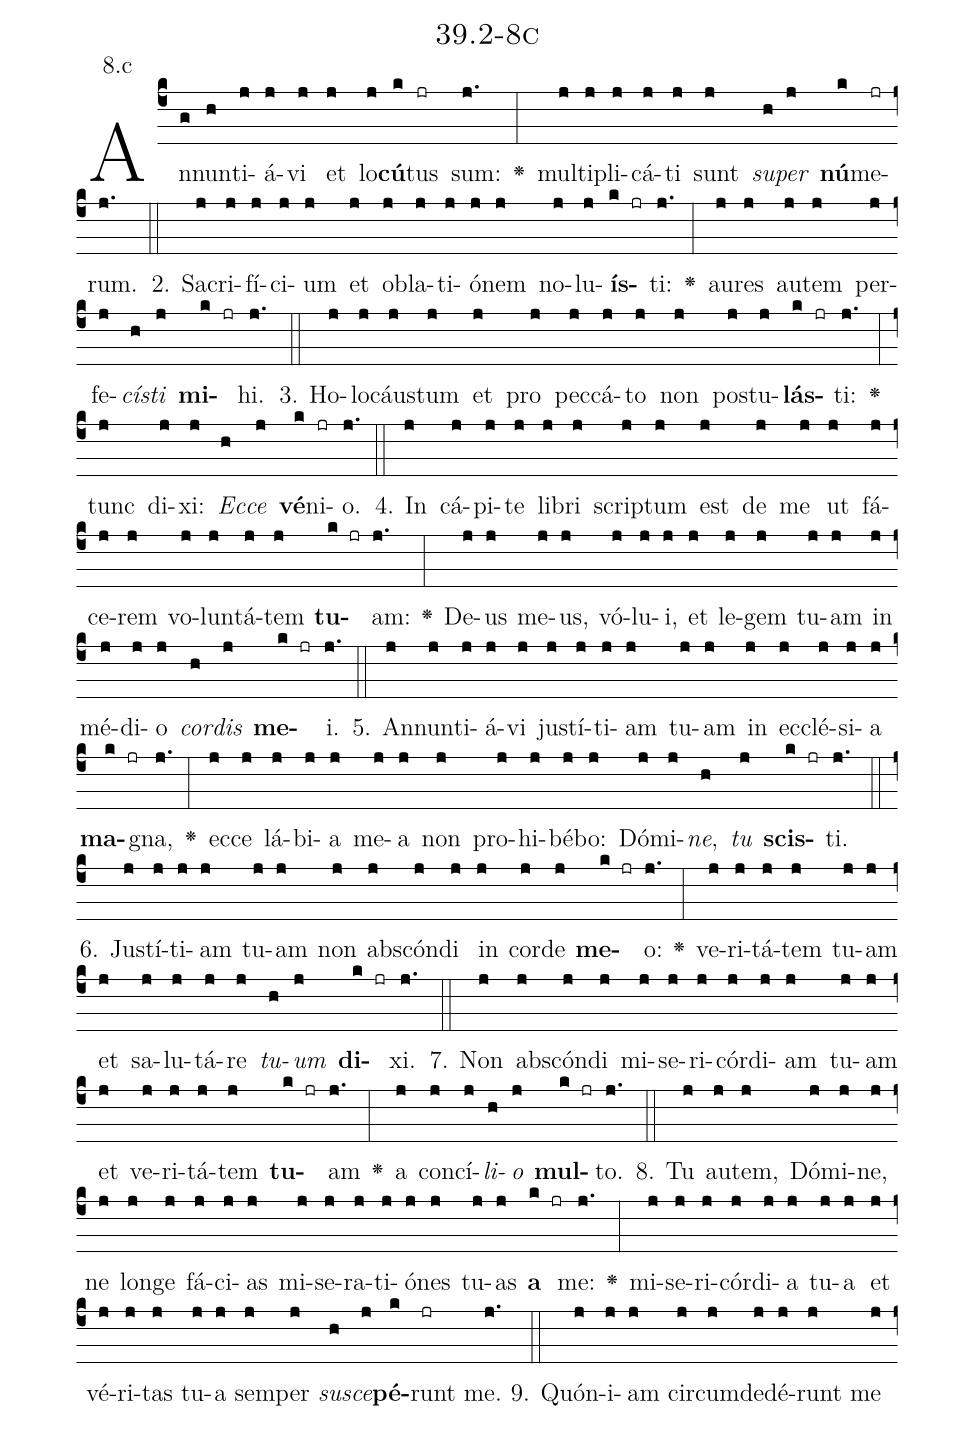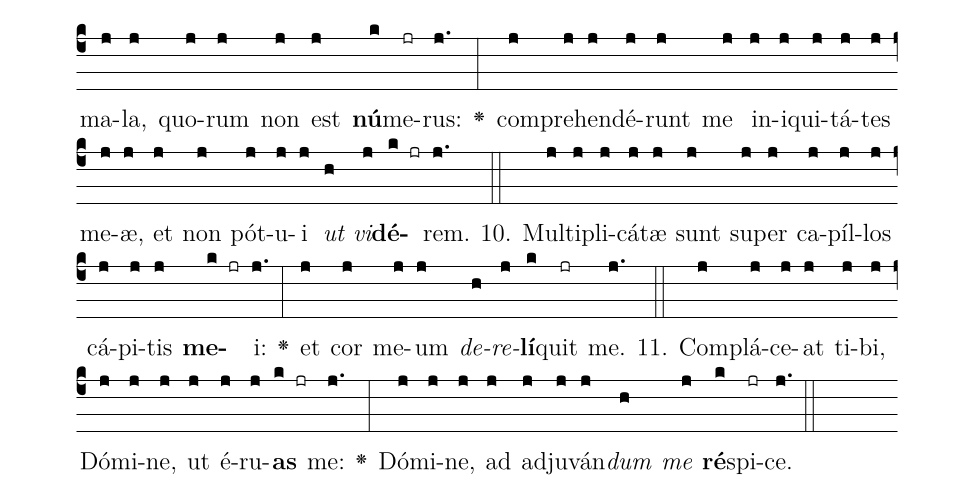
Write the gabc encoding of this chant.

name: 39.2-8c;
annotation: 8.c;
%%
(c4)An(g)nun(h)ti(j)á(j)vi(j) et(j) lo(j)<b>cú</b>(k)tus(jr) sum:(j.) <v>\greheightstar</v>(:) mul(j)ti(j)pli(j)cá(j)ti(j) sunt(j) <i>su</i>(h)<i>per</i>(j) <b>nú</b>(k)me(jr)rum.(j.) (::)
2. Sa(j)cri(j)fí(j)ci(j)um(j) et(j) ob(j)la(j)ti(j)ó(j)nem(j) no(j)lu(j)<b>ís</b>(k jr)ti:(j.) <v>\greheightstar</v>(:) au(j)res(j) au(j)tem(j) per(j)fe(j)<i>cís</i>(h)<i>ti</i>(j) <b>mi</b>(k jr)hi.(j.) (::)
3. Ho(j)lo(j)cáus(j)tum(j) et(j) pro(j) pec(j)cá(j)to(j) non(j) pos(j)tu(j)<b>lás</b>(k jr)ti:(j.) <v>\greheightstar</v>(:) tunc(j) di(j)xi:(j) <i>Ec</i>(h)<i>ce</i>(j) <b>vé</b>(k)ni(jr)o.(j.) (::)
4. In(j) cá(j)pi(j)te(j) li(j)bri(j) scrip(j)tum(j) est(j) de(j) me(j) ut(j) fá(j)ce(j)rem(j) vo(j)lun(j)tá(j)tem(j) <b>tu</b>(k jr)am:(j.) <v>\greheightstar</v>(:) De(j)us(j) me(j)us,(j) vó(j)lu(j)i,(j) et(j) le(j)gem(j) tu(j)am(j) in(j) mé(j)di(j)o(j) <i>cor</i>(h)<i>dis</i>(j) <b>me</b>(k jr)i.(j.) (::)
5. An(j)nun(j)ti(j)á(j)vi(j) jus(j)tí(j)ti(j)am(j) tu(j)am(j) in(j) ec(j)clé(j)si(j)a(j) <b>ma</b>(k jr)gna,(j.) <v>\greheightstar</v>(:) ec(j)ce(j) lá(j)bi(j)a(j) me(j)a(j) non(j) pro(j)hi(j)bé(j)bo:(j) Dó(j)mi(j)<i>ne</i>,(h) <i>tu</i>(j) <b>scis</b>(k jr)ti.(j.) (::)
6. Jus(j)tí(j)ti(j)am(j) tu(j)am(j) non(j) abs(j)cón(j)di(j) in(j) cor(j)de(j) <b>me</b>(k jr)o:(j.) <v>\greheightstar</v>(:) ve(j)ri(j)tá(j)tem(j) tu(j)am(j) et(j) sa(j)lu(j)tá(j)re(j) <i>tu</i>(h)<i>um</i>(j) <b>di</b>(k jr)xi.(j.) (::)
7. Non(j) abs(j)cón(j)di(j) mi(j)se(j)ri(j)cór(j)di(j)am(j) tu(j)am(j) et(j) ve(j)ri(j)tá(j)tem(j) <b>tu</b>(k jr)am(j.) <v>\greheightstar</v>(:) a(j) con(j)cí(j)<i>li</i>(h)<i>o</i>(j) <b>mul</b>(k jr)to.(j.) (::)
8. Tu(j) au(j)tem,(j) Dó(j)mi(j)ne,(j) ne(j) lon(j)ge(j) fá(j)ci(j)as(j) mi(j)se(j)ra(j)ti(j)ó(j)nes(j) tu(j)as(j) <b>a</b>(k jr) me:(j.) <v>\greheightstar</v>(:) mi(j)se(j)ri(j)cór(j)di(j)a(j) tu(j)a(j) et(j) vé(j)ri(j)tas(j) tu(j)a(j) sem(j)per(j) <i>su</i>(h)<i>sce</i>(j)<b>pé</b>(k)runt(jr) me.(j.) (::)
9. Quón(j)i(j)am(j) cir(j)cum(j)de(j)dé(j)runt(j) me(j) ma(j)la,(j) quo(j)rum(j) non(j) est(j) <b>nú</b>(k)me(jr)rus:(j.) <v>\greheightstar</v>(:) com(j)pre(j)hen(j)dé(j)runt(j) me(j) in(j)i(j)qui(j)tá(j)tes(j) me(j)æ,(j) et(j) non(j) pót(j)u(j)i(j) <i>ut</i>(h) <i>vi</i>(j)<b>dé</b>(k jr)rem.(j.) (::)
10. Mul(j)ti(j)pli(j)cá(j)tæ(j) sunt(j) su(j)per(j) ca(j)píl(j)los(j) cá(j)pi(j)tis(j) <b>me</b>(k jr)i:(j.) <v>\greheightstar</v>(:) et(j) cor(j) me(j)um(j) <i>de</i>(h)<i>re</i>(j)<b>lí</b>(k)quit(jr) me.(j.) (::)
11. Com(j)plá(j)ce(j)at(j) ti(j)bi,(j) Dó(j)mi(j)ne,(j) ut(j) é(j)ru(j)<b>as</b>(k jr) me:(j.) <v>\greheightstar</v>(:) Dó(j)mi(j)ne,(j) ad(j) ad(j)ju(j)ván(j)<i>dum</i>(h) <i>me</i>(j) <b>ré</b>(k)spi(jr)ce.(j.) (::)
